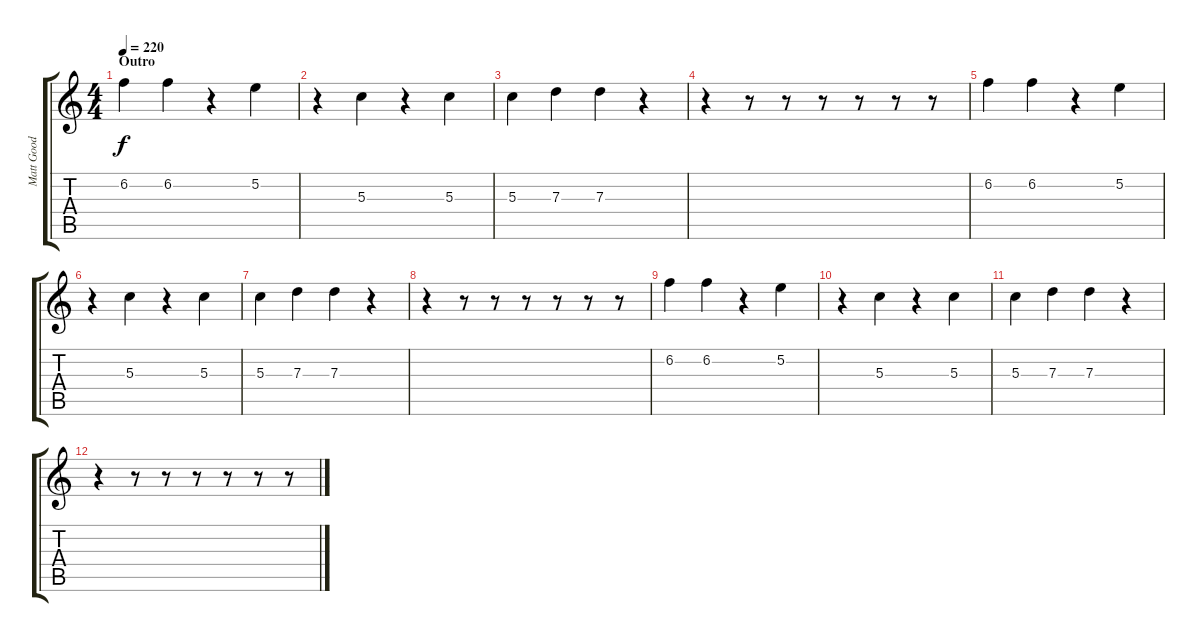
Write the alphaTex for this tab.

\track ("Matt Good - Lead Guitar" "Matt Good ") {instrument distortionguitar}
\staff {score tabs}
\tuning (E4 B3 G3 D3 A2 D2) {hide}
\ts (4 4)
\section ("" "Outro")
\tempo 220
\clef g2
\ks c
6.2.4{dy f} 6.2.4 r.4 5.2.4 |
r.4 5.3.4 r.4 5.3.4 |
5.3.4 7.3.4 7.3.4 r.4 |
r.4 r.8 r.8 r.8 r.8 r.8 r.8 |
6.2.4 6.2.4 r.4 5.2.4 |
r.4 5.3.4 r.4 5.3.4 |
5.3.4 7.3.4 7.3.4 r.4 |
r.4 r.8 r.8 r.8 r.8 r.8 r.8 |
6.2.4 6.2.4 r.4 5.2.4 |
r.4 5.3.4 r.4 5.3.4 |
5.3.4 7.3.4 7.3.4 r.4 |
r.4 r.8 r.8 r.8 r.8 r.8 r.8
